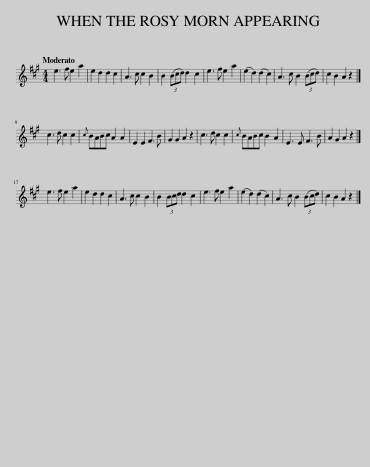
X:1
L:1/8
Q:1/4=104
M:4/4
I:linebreak $
K:A
V:1 treble
V:1
 e3 f e2 a2 | e2 d2 d2 c2 | A3 c c2 B2 | B2 (3(Bcd) d2 c2 | e3 f e2 a2 | %5
 (e2 d2) (d2 c2) | A3 c B2 (3(Bcd) | c2 B2 A2 z2 |]$ c3 d c2 c2 |{c} BABc A2 A2 | %10
 E2 E2 F3 B | G2 G2 A2 z2 | c3 d c2 c2 |{c} BABc B2 A2 | E3 E F3 B | %15
 A2 G2 A2 z2 |]$ e3 f e2 a2 | e2 d2 d2 c2 | A3 c c2 B2 | B2 (3Bcd d2 c2 | %20
 e3 f e2 a2 | (e2 d2) (d2 c2) | A3 c B2 (3(Bcd) | c2 B2 A2 z2 |] %24
